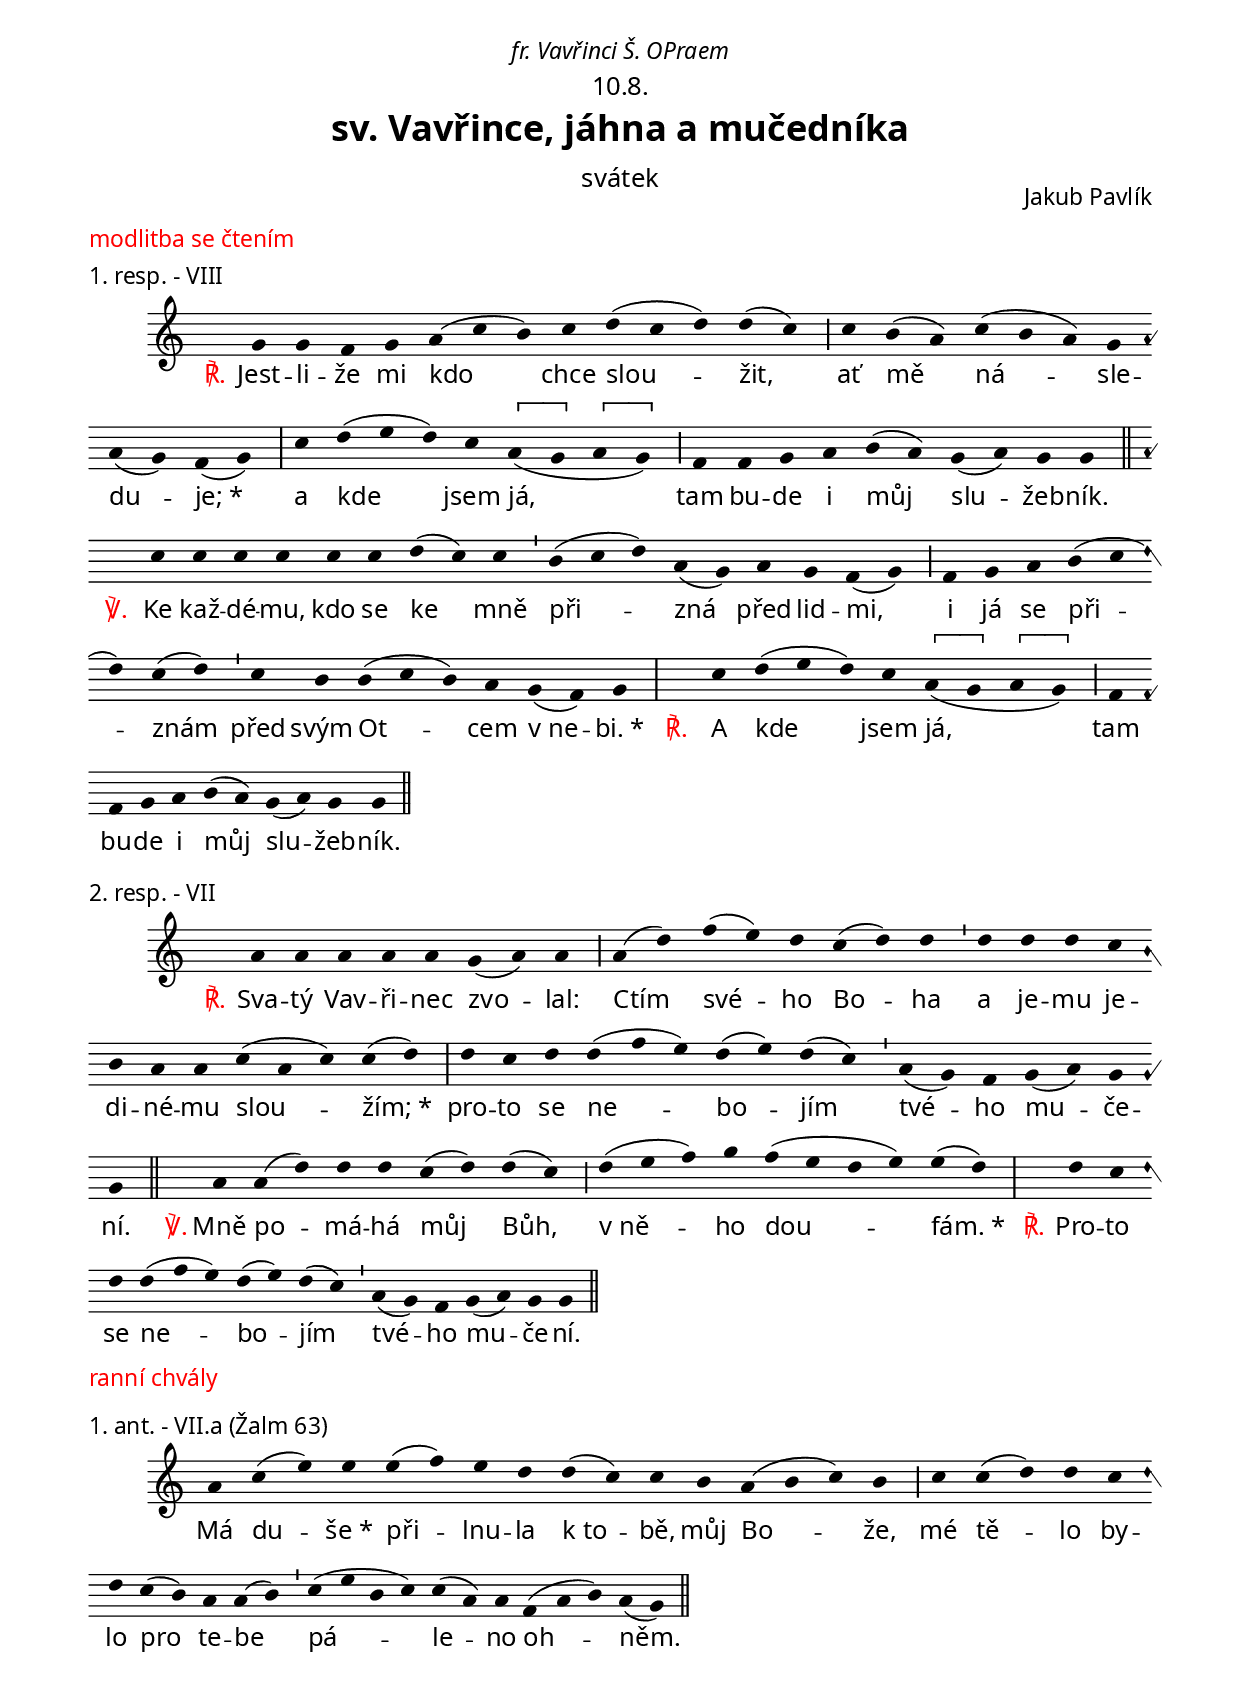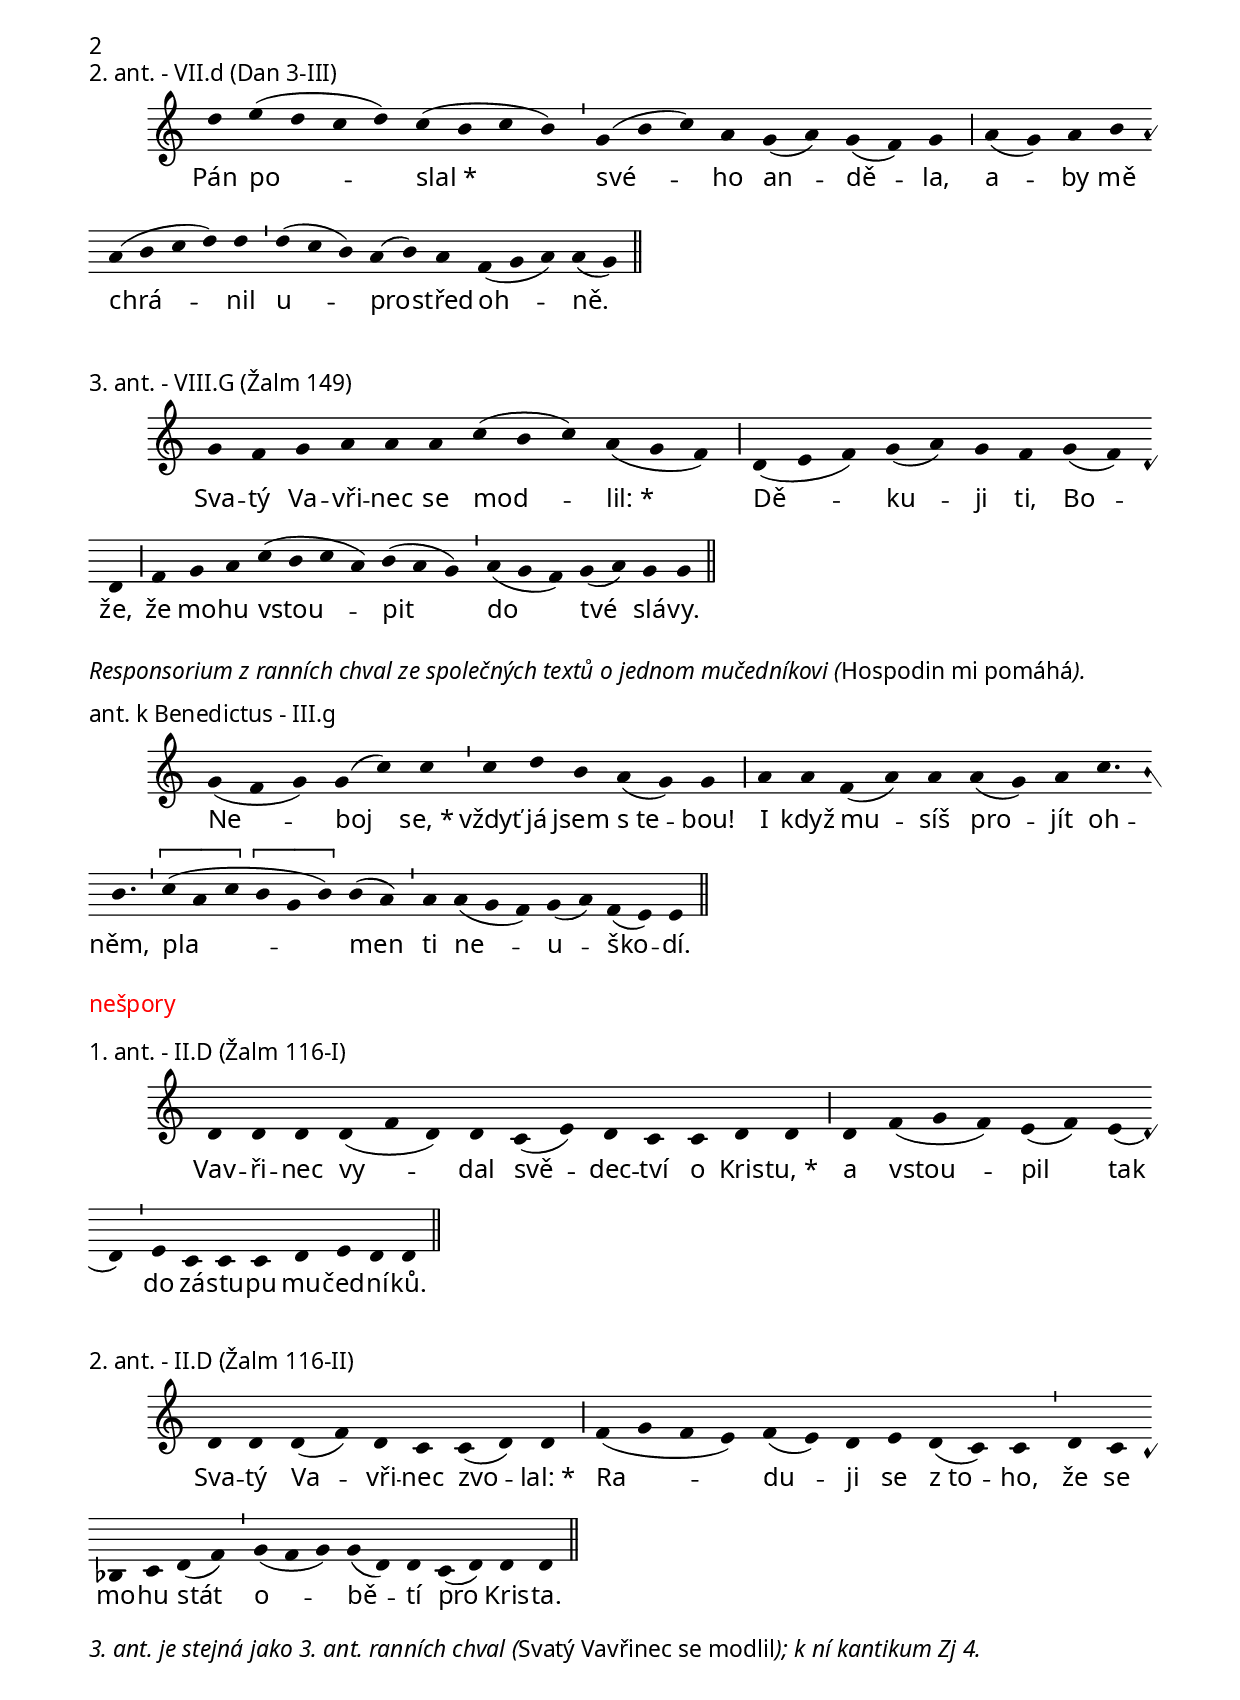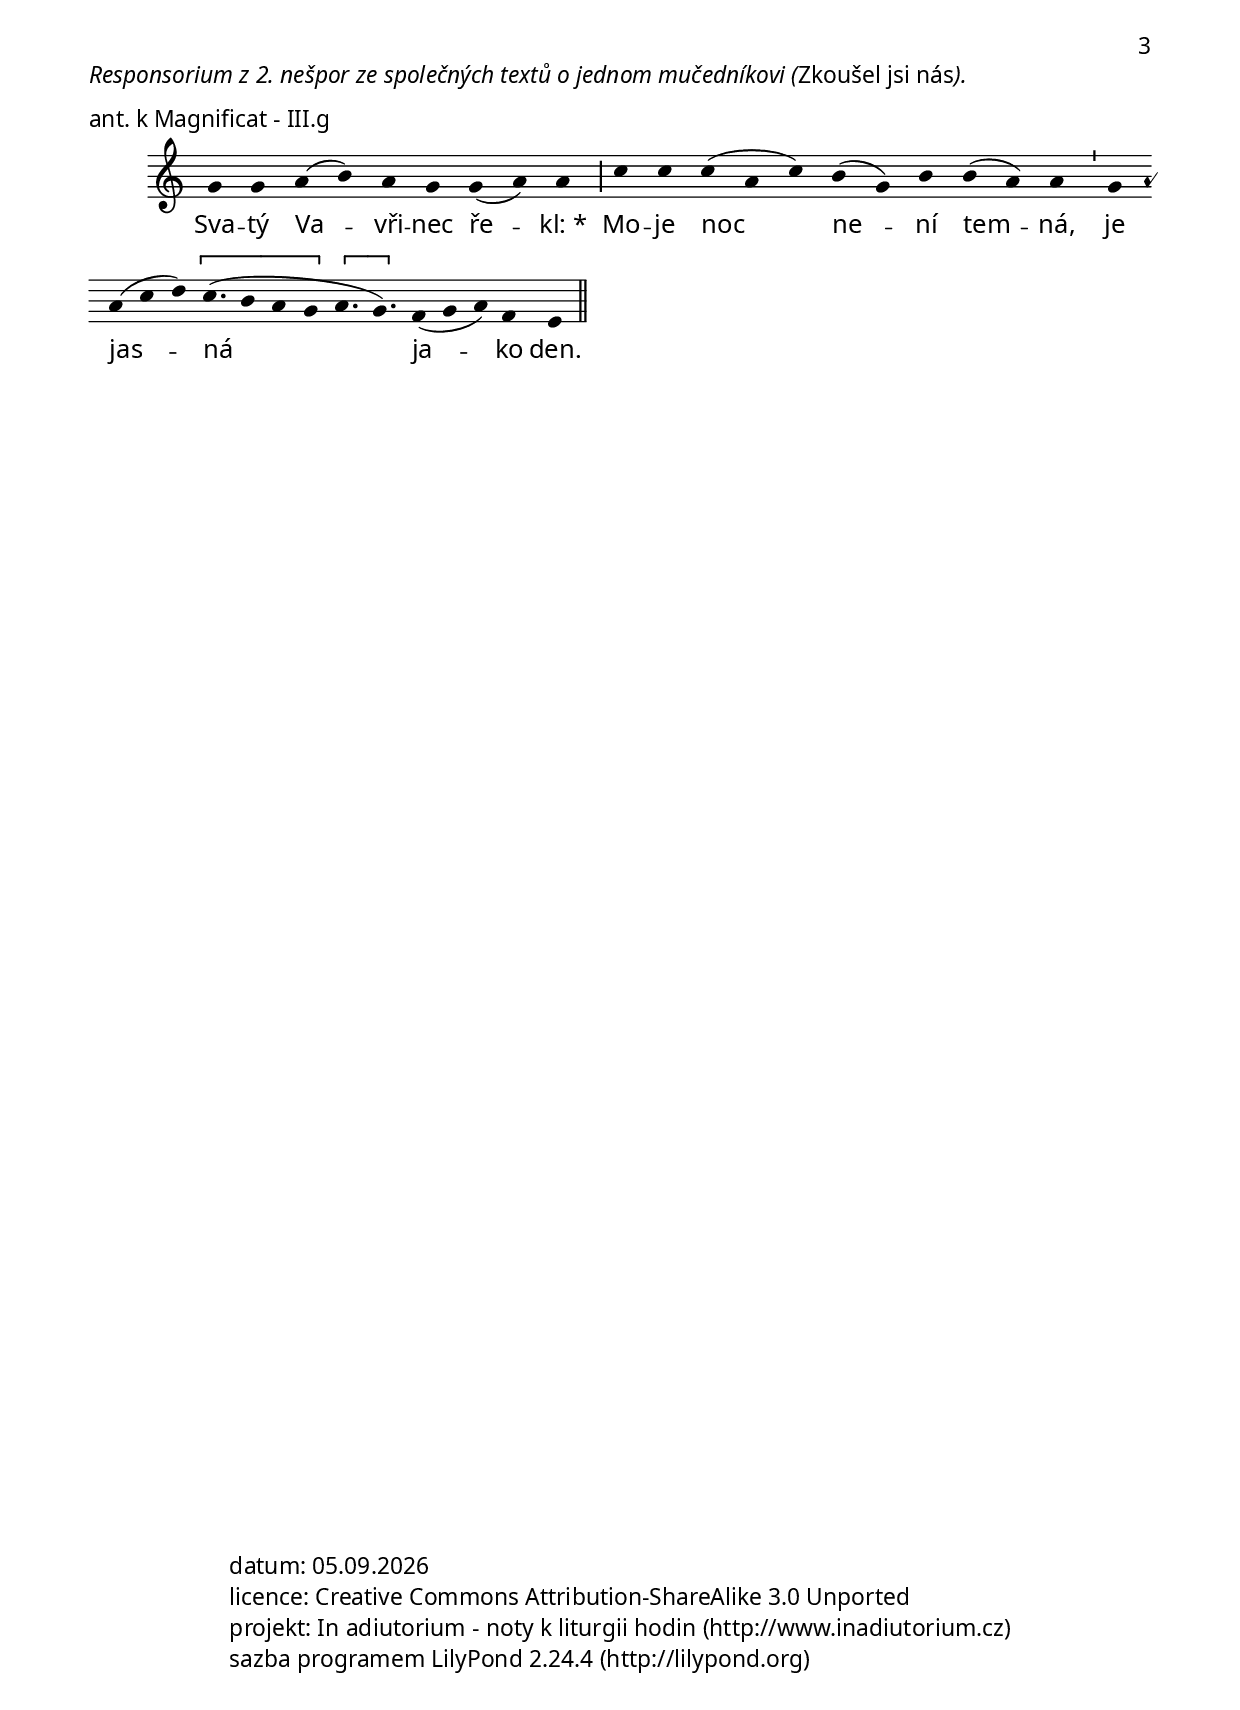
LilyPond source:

\version "2.15.40"

\include "../spolecne.ly"
\include "../dilyresponsorii.ly"

\header {
  title = \markup\titleSvatek
            "sv. Vavřince, jáhna a mučedníka"
            svátek
            10.8.
  composer = "Jakub Pavlík"
  dedication = \markup\italic "fr. Vavřinci Š. OPraem"
}

\markup {\nadpisHodinka {"modlitba se čtením"}}

\score {
  \relative c'' {
    \choralniRezim
    
    % R
    \neviditelna a
    g4 g f g a( c b) c d( c d) d( c) \barMaior
    c b( a) c( b a) g a( g) f( g) \barMax
    
    c d( e d) c \[ a( g \] \[ a g) \] \barMaior
    f f g a b( a) g( a) g g \barFinalis
    % V
    \neviditelna a
    c c c c c c d( c) c \barMin b( c d) a( g) a g f( g) \barMaior
    f g a b( c d) c( d) \barMin c b b( c b) a g( f) g \barMax
    
    % R
    \neviditelna a
    c d( e d) c \[ a( g \] \[ a g) \] \barMaior
    f f g a b( a) g( a) g g \barFinalis
  }
  \addlyrics {
    \Response Jest -- li -- že mi kdo chce slou -- žit,
    ať mě ná -- sle -- du -- je;_*
    
    a kde jsem já, 
    tam bu -- de i můj slu -- žeb -- ník.
    \Verse Ke kaž -- dé -- mu, kdo se ke mně při -- zná před lid -- mi,
    i já se při -- znám před svým Ot -- cem v_ne -- bi._*
    
    \Response A kde jsem já, tam bu -- de i můj slu -- žeb -- ník.
  }
  \header {
    quid = "1. resp."
    modus = "VIII"
    id = ""
    piece = \markup {\sestavTitulekResp}
  }
}

\score {
  \relative c'' {
    \choralniRezim
    
    % R
    \neviditelna a
    a4 a a a a g( a) a \barMaior
    a( d) f( e) d c( d) d \barMin
    d d d c b a a c( a c) c( d) \barMax
    
    d c d d( f e) d( e) d( c) \barMin a( g) f g( a) g g \barFinalis
    
    % V
    \neviditelna a
    a4 a( d) d d c( d) d( c) \barMaior d( e f) g f( e d e) e( d) \barMax
    
    % R
    \neviditelna a
    d c d d( f e) d( e) d( c) \barMin a( g) f g( a) g g \barFinalis
  }
  \addlyrics {
    \Response Sva -- tý Vav -- ři -- nec zvo -- lal:
    Ctím své -- ho Bo -- ha
    a je -- mu je -- di -- né -- mu slou -- žím;_*
    pro -- to se ne -- bo -- jím tvé -- ho mu -- če -- ní.
    \Verse Mně po -- má -- há můj Bůh, v_ně -- ho dou -- fám._*
    \Response Pro -- to se ne -- bo -- jím tvé -- ho mu -- če -- ní.
  }
  \header {
    quid = "2. resp."
    modus = "VII"
    id = ""
    piece = \markup {\sestavTitulekResp}
  }
}

\markup {\nadpisHodinka {"ranní chvály"}}

\score {
  \relative c'' {
    \choralniRezim
    a4 c( e) e e( f) e d d( c) c b a( b c) b \barMaior
    c c( d) d c d c( b) a a( b) \barMin c( e b c) c( a) a f( a b) a( g) \barFinalis 
  }
  \addlyrics {
    Má du -- še_* při -- lnu -- la k_to -- bě, můj Bo -- že,
    mé tě -- lo by -- lo pro te -- be pá -- le -- no oh -- něm.
  }
  \header {
    quid = "1. ant."
    modus = "VII"
    differentia = "a" 
    psalmus = "Žalm 63"
    id = ""
    piece = \markup {\sestavTitulek}
  }
}

\pageBreak

\score {
  \relative c'' {
    \choralniRezim
    d4 e( d c d) c( b c b) \barMin g( b c) a g( a) g( f) g \barMaior
    % a( d) c d d( e c d) d( c) \barMin 
    a( g) a b a( b c d) d \barMin 
    d( c b) a( b) a f( g a) a( g) \barFinalis
  }
  \addlyrics {
    Pán po -- slal_* své -- ho an -- dě -- la,
    a -- by mě chrá -- nil 
    u -- pro -- střed oh -- ně.
  }
  \header {
    quid = "2. ant."
    modus = "VII"
    differentia = "d" 
    psalmus = "Dan 3-III"
    id = ""
    piece = \markup {\sestavTitulek}
  }
}

%{
\score {
  \relative c' {
    \choralniRezim
    f4 g a a a a g( a b c) a( g) \barMaior
    f( g) a( g) f e f( e d) e \barMaior
    f g g g( a) a \barMin a( g f) a( g f) d( c d e) e \barFinalis
  }
  \addlyrics {
    Sva -- tý Vav -- ři -- nec se mod -- lil:
    Dě -- ku -- ji ti, Bo -- že,
    že mo -- hu vstou -- pit do tvé slá -- vy.
  }
  \header {
    quid = "3. ant."
    modus = "IV"
    differentia = "E" 
    psalmus = "Žalm 149"
    id = ""
    piece = \markup {\sestavTitulek}
  }
}
%}

\score {
  \relative c'' {
    \choralniRezim
    g4 f g a a a c( b c) a( g f) \barMaior
    d( e f) g( a) g f g( f) d \barMaior
    f g a c( b c a) b( a g) \barMin a( g f) g( a) g g \barFinalis
  }
  \addlyrics {
    Sva -- tý Va -- vři -- nec se mod -- lil:_*
    Dě -- ku -- ji ti, Bo -- že,
    že mo -- hu vstou -- pit do tvé slá -- vy.
  }
  \header {
    quid = "3. ant."
    modus = "VIII"
    differentia = "G" 
    psalmus = "Žalm 149"
    id = ""
    piece = \markup {\sestavTitulek}
  }
}

\markup\italic{Responsorium z ranních chval ze společných textů
o jednom mučedníkovi \concat{(\upright{"Hospodin mi pomáhá"}).}}

\score {
  \relative c'' {
    \choralniRezim
    g4( f g) g( c) c \barMin c d b a( g) g \barMaior
    a a f( a) a a( g) a c4. b \barMin
    \[ c4( a c \] \[ b g b) \] b( a) \barMin a a( g f) g( a) f( e) e \barFinalis
  }
  \addlyrics {
    Ne -- boj se,_* vždyť já jsem s_te -- bou!
    I když mu -- síš pro -- jít oh -- něm,
    pla -- men ti ne -- u -- ško -- dí.
  }
  \header {
    quid = "ant. k Benedictus"
    modus = "III"
    differentia = "g" 
    psalmus = ""
    id = ""
    piece = \markup {\sestavTitulekBezZalmu}
  }
}

\markup {\nadpisHodinka {"nešpory"}}

\score {
  \relative c' {
    \choralniRezim
    d4 d d d( f d) d c( e) d c c d d \barMaior
    d f( g f) e( f) e( d) \barMin e c c c d e d d \barFinalis
  }
  \addlyrics {
    Vav -- ři -- nec vy -- dal svě -- dec -- tví o Kris -- tu,_*
    a vstou -- pil tak do zá -- stu -- pu mu -- čed -- ní -- ků.
  }
  \header {
    quid = "1. ant."
    modus = "II"
    differentia = "D" 
    psalmus = "Žalm 116-I"
    id = ""
    piece = \markup {\sestavTitulek}
  }
}

\score {
  \relative c' {
    \choralniRezim
    d4 d d( f) d c c( d) d \barMaior
    f( g f e) f( e) d e d( c) c \barMin
    d c bes c d( f) \barMin g( f g) g( d) d c( d) d d \barFinalis
  }
  \addlyrics {
    Sva -- tý Va -- vři -- nec zvo -- lal:_*
    Ra -- du -- ji se z_to -- ho,
    že se mo -- hu stát o -- bě -- tí pro Kris -- ta.
  }
  \header {
    quid = "2. ant."
    modus = "II"
    differentia = "D" 
    psalmus = "Žalm 116-II"
    id = ""
    piece = \markup {\sestavTitulek}
  }
}

\markup\italic{3. ant. je stejná jako 3. ant. ranních chval \concat{(\upright{"Svatý Vavřinec se modlil"});} k ní kantikum Zj 4.}

\markup\italic{Responsorium z 2. nešpor ze společných textů
o jednom mučedníkovi \concat{(\upright{"Zkoušel jsi nás"}).}}

\score {
  \relative c'' {
    \choralniRezim
    g4 g a( b) a g g( a) a \barMaior
    c4 c c( a c) b( g) b b( a) a \barMin
    g a( c d) \[ c4.( b4 a g \] \[ a4. g) \] f4( g a) f e \barFinalis
  }
  \addlyrics {
    Sva -- tý Va -- vři -- nec ře -- kl:_*
    Mo -- je noc ne -- ní tem -- ná,
    % a -- le % -- to mi tu nesedi
    je jas -- ná ja -- ko den.
  }
  \header {
    quid = "ant. k Magnificat"
    modus = "III"
    differentia = "g" 
    psalmus = ""
    id = ""
    piece = \markup {\sestavTitulekBezZalmu}
  }
}